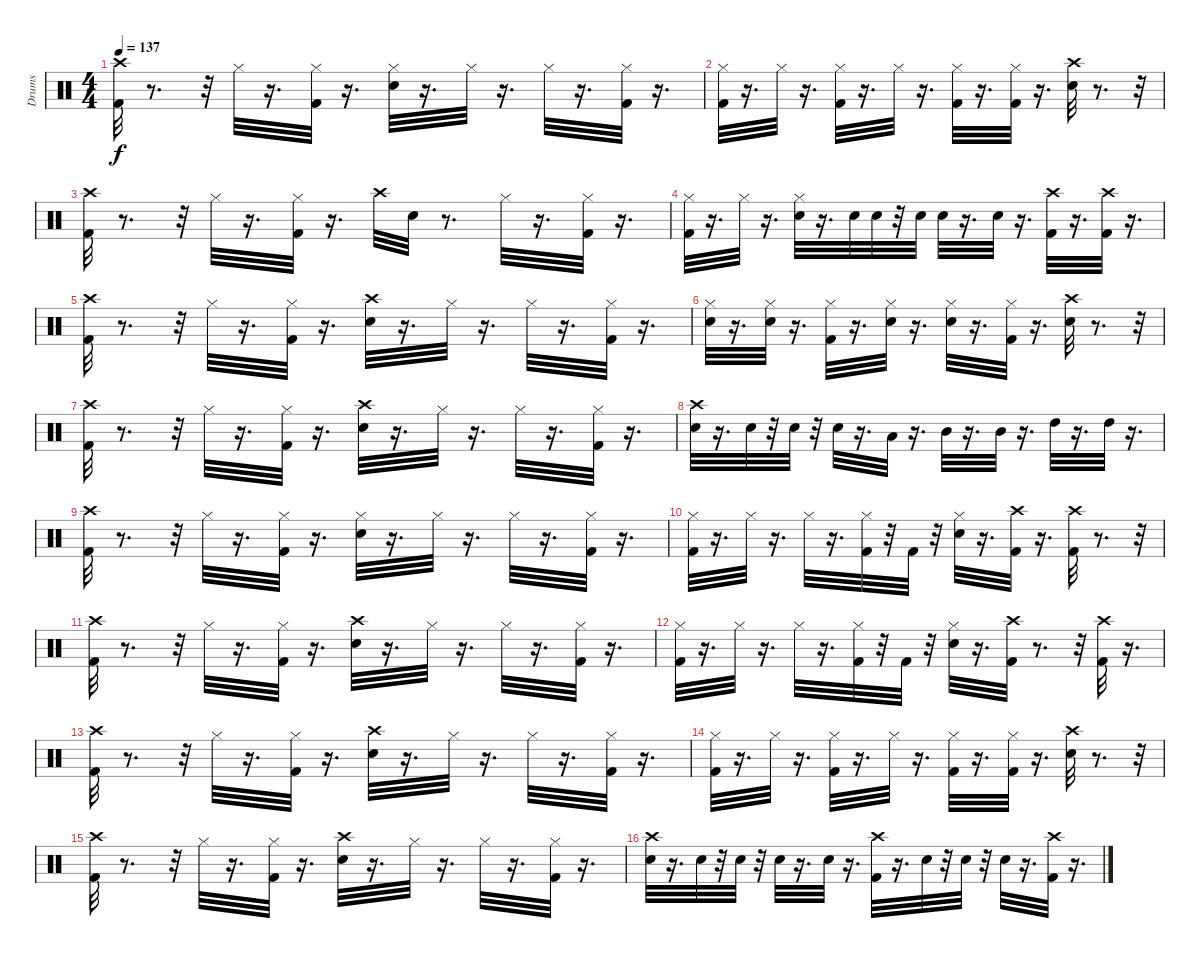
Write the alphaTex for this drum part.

\track ("Drums" "Drums") {instrument percussion}
\staff {score}
\articulation defaults
\ts (4 4)
\tempo 137
\clef neutral
\ks c
("Kick (hit) 2" "Crash high (hit)").32{dy f} r.8{d} r.32 "Hi-Hat (closed)".32 r.16{d} ("Hi-Hat (closed)" "Kick (hit) 2").32 r.16{d} ("Snare (hit) 2" "Hi-Hat (closed)").32 r.16{d} "Hi-Hat (closed)".32 r.16{d} "Hi-Hat (closed)".32 r.16{d} ("Hi-Hat (closed)" "Kick (hit) 2").32 r.16{d} |
("Kick (hit) 2" "Hi-Hat (closed)").32 r.16{d} "Hi-Hat (closed)".32 r.16{d} ("Kick (hit) 2" "Hi-Hat (closed)").32 r.16{d} "Hi-Hat (closed)".32 r.16{d} ("Kick (hit) 2" "Hi-Hat (closed)").32 r.16{d} ("Kick (hit) 2" "Hi-Hat (closed)").32 r.16{d} ("Crash high (hit)" "Snare (hit) 2").32 r.8{d} r.32 |
("Crash high (hit)" "Kick (hit) 2").32 r.8{d} r.32 "Hi-Hat (closed)".32 r.16{d} ("Kick (hit) 2" "Hi-Hat (closed)").32 r.16{d} "Crash high (hit)".32 "Snare (hit) 2".32 r.8{d} "Hi-Hat (closed)".32 r.16{d} ("Kick (hit) 2" "Hi-Hat (closed)").32 r.16{d} |
("Hi-Hat (closed)" "Kick (hit) 2").32 r.16{d} "Hi-Hat (closed)".32 r.16{d} ("Snare (hit) 2" "Hi-Hat (closed)").32 r.16{d} "Snare (hit) 2".32 "Snare (hit) 2".32 r.32 "Snare (hit) 2".32 "Snare (hit) 2".32 r.16{d} "Snare (hit) 2".32 r.16{d} ("Crash high (hit)" "Kick (hit) 2").32 r.16{d} ("Crash high (hit)" "Kick (hit) 2").32 r.16{d} |
("Kick (hit) 2" "Crash high (hit)").32 r.8{d} r.32 "Hi-Hat (closed)".32 r.16{d} ("Hi-Hat (closed)" "Kick (hit) 2").32 r.16{d} ("Crash high (hit)" "Snare (hit) 2").32 r.16{d} "Hi-Hat (closed)".32 r.16{d} "Hi-Hat (closed)".32 r.16{d} ("Hi-Hat (closed)" "Kick (hit) 2").32 r.16{d} |
("Snare (hit) 2" "Hi-Hat (closed)").32 r.16{d} ("Snare (hit) 2" "Hi-Hat (closed)").32 r.16{d} ("Kick (hit) 2" "Hi-Hat (closed)").32 r.16{d} ("Snare (hit) 2" "Hi-Hat (closed)").32 r.16{d} ("Snare (hit) 2" "Hi-Hat (closed)").32 r.16{d} ("Kick (hit) 2" "Hi-Hat (closed)").32 r.16{d} ("Crash high (hit)" "Snare (hit) 2").32 r.8{d} r.32 |
("Kick (hit) 2" "Crash high (hit)").32 r.8{d} r.32 "Hi-Hat (closed)".32 r.16{d} ("Hi-Hat (closed)" "Kick (hit) 2").32 r.16{d} ("Crash high (hit)" "Snare (hit) 2").32 r.16{d} "Hi-Hat (closed)".32 r.16{d} "Hi-Hat (closed)".32 r.16{d} ("Hi-Hat (closed)" "Kick (hit) 2").32 r.16{d} |
("Snare (hit) 2" "Crash high (hit)").32 r.16{d} "Snare (hit) 2".32 r.32 "Snare (hit) 2".32 r.32 "Snare (hit) 2".32 r.16{d} "Low Tom (hit)".32 r.16{d} "Mid Tom (hit)".32 r.16{d} "Mid Tom (hit)".32 r.16{d} "High Tom (hit)".32 r.16{d} "High Tom (hit)".32 r.16{d} |
("Kick (hit) 2" "Crash high (hit)").32 r.8{d} r.32 "Hi-Hat (closed)".32 r.16{d} ("Hi-Hat (closed)" "Kick (hit) 2").32 r.16{d} ("Snare (hit) 2" "Hi-Hat (closed)").32 r.16{d} "Hi-Hat (closed)".32 r.16{d} "Hi-Hat (closed)".32 r.16{d} ("Hi-Hat (closed)" "Kick (hit) 2").32 r.16{d} |
("Kick (hit) 2" "Hi-Hat (closed)").32 r.16{d} "Hi-Hat (closed)".32 r.16{d} "Hi-Hat (closed)".32 r.16{d} ("Kick (hit) 2" "Hi-Hat (closed)").32 r.32 "Kick (hit) 2".32 r.32 ("Snare (hit) 2" "Hi-Hat (closed)").32 r.16{d} ("Crash high (hit)" "Kick (hit) 2").32 r.16{d} ("Crash high (hit)" "Kick (hit) 2").32 r.8{d} r.32 |
("Kick (hit) 2" "Crash high (hit)").32 r.8{d} r.32 "Hi-Hat (closed)".32 r.16{d} ("Hi-Hat (closed)" "Kick (hit) 2").32 r.16{d} ("Crash high (hit)" "Snare (hit) 2").32 r.16{d} "Hi-Hat (closed)".32 r.16{d} "Hi-Hat (closed)".32 r.16{d} ("Kick (hit) 2" "Hi-Hat (closed)").32 r.16{d} |
("Kick (hit) 2" "Hi-Hat (closed)").32 r.16{d} "Hi-Hat (closed)".32 r.16{d} "Hi-Hat (closed)".32 r.16{d} ("Kick (hit) 2" "Hi-Hat (closed)").32 r.32 "Kick (hit) 2".32 r.32 ("Snare (hit) 2" "Hi-Hat (closed)").32 r.16{d} ("Crash high (hit)" "Kick (hit) 2").32 r.8{d} r.32 ("Crash high (hit)" "Kick (hit) 2").32 r.16{d} |
("Kick (hit) 2" "Crash high (hit)").32 r.8{d} r.32 "Hi-Hat (closed)".32 r.16{d} ("Hi-Hat (closed)" "Kick (hit) 2").32 r.16{d} ("Crash high (hit)" "Snare (hit) 2").32 r.16{d} "Hi-Hat (closed)".32 r.16{d} "Hi-Hat (closed)".32 r.16{d} ("Hi-Hat (closed)" "Kick (hit) 2").32 r.16{d} |
("Kick (hit) 2" "Hi-Hat (closed)").32 r.16{d} "Hi-Hat (closed)".32 r.16{d} ("Kick (hit) 2" "Hi-Hat (closed)").32 r.16{d} "Hi-Hat (closed)".32 r.16{d} ("Kick (hit) 2" "Hi-Hat (closed)").32 r.16{d} ("Kick (hit) 2" "Hi-Hat (closed)").32 r.16{d} ("Crash high (hit)" "Snare (hit) 2").32 r.8{d} r.32 |
("Kick (hit) 2" "Crash high (hit)").32 r.8{d} r.32 "Hi-Hat (closed)".32 r.16{d} ("Hi-Hat (closed)" "Kick (hit) 2").32 r.16{d} ("Crash high (hit)" "Snare (hit) 2").32 r.16{d} "Hi-Hat (closed)".32 r.16{d} "Hi-Hat (closed)".32 r.16{d} ("Hi-Hat (closed)" "Kick (hit) 2").32 r.16{d} |
("Snare (hit) 2" "Crash high (hit)").32 r.16{d} "Snare (hit) 2".32 r.32 "Snare (hit) 2".32 r.32 "Snare (hit) 2".32 r.16{d} "Snare (hit) 2".32 r.16{d} ("Crash high (hit)" "Kick (hit) 2").32 r.16{d} "Snare (hit) 2".32 r.32 "Snare (hit) 2".32 r.32 "Snare (hit) 2".32 r.16{d} ("Crash high (hit)" "Kick (hit) 2").32 r.16{d}
